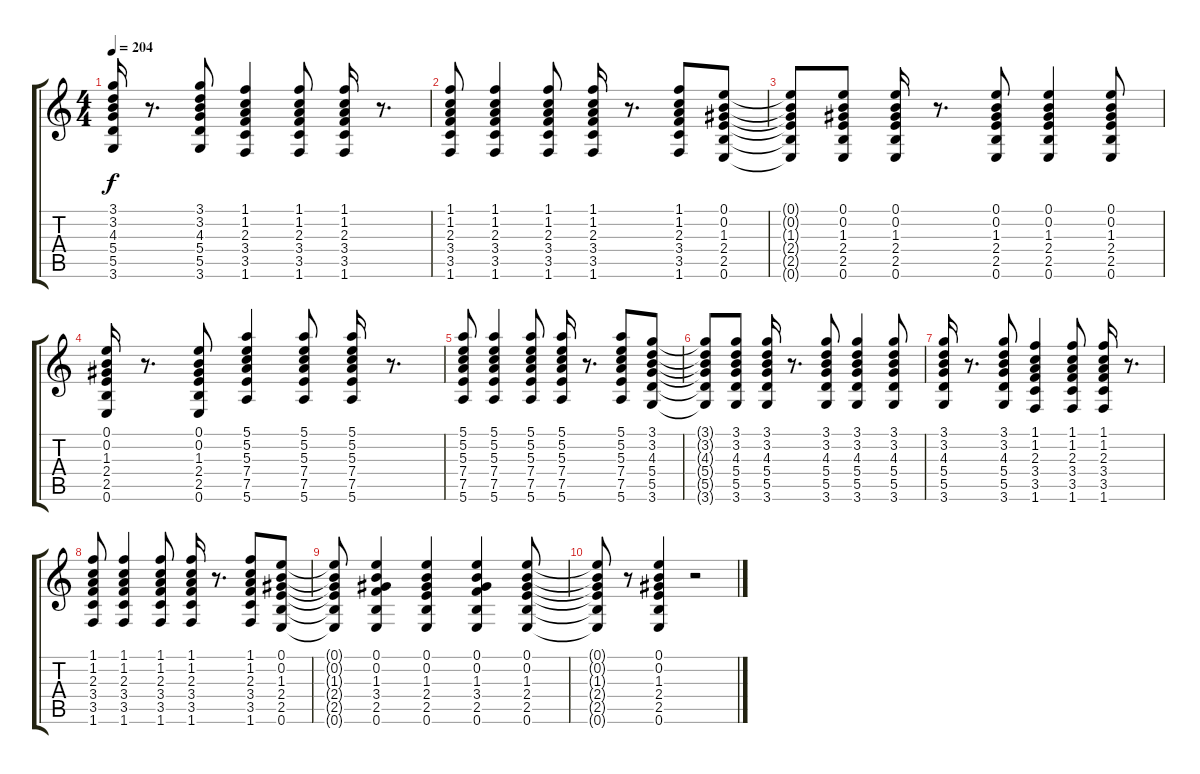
\track "" {instrument acousticguitarsteel}
\staff {score tabs}
\tuning (E4 B3 G3 D3 A2 E2) {hide}
\ts (4 4)
\tempo 204
\clef g2
\ks c
(3.1 3.2 4.3 5.4 5.5 3.6).16{dy f} r.8{d} (3.1 3.2 4.3 5.4 5.5 3.6).8 (1.1 1.2 2.3 3.4 3.5 1.6).4 (1.1 1.2 2.3 3.4 3.5 1.6).8 (1.1 1.2 2.3 3.4 3.5 1.6).16 r.8{d} |
(1.1 1.2 2.3 3.4 3.5 1.6).8 (1.1 1.2 2.3 3.4 3.5 1.6).4 (1.1 1.2 2.3 3.4 3.5 1.6).8 (1.1 1.2 2.3 3.4 3.5 1.6).16 r.8{d} (1.1 1.2 2.3 3.4 3.5 1.6).8 (0.1 0.2 1.3 2.4 2.5 0.6).8 |
(0.1{t} 0.2{t} 1.3{t} 2.4{t} 2.5{t} 0.6{t}).8 (0.1 0.2 1.3 2.4 2.5 0.6).8 (0.1 0.2 1.3 2.4 2.5 0.6).16 r.8{d} (0.1 0.2 1.3 2.4 2.5 0.6).8 (0.1 0.2 1.3 2.4 2.5 0.6).4 (0.1 0.2 1.3 2.4 2.5 0.6).8 |
(0.1 0.2 1.3 2.4 2.5 0.6).16 r.8{d} (0.1 0.2 1.3 2.4 2.5 0.6).8 (5.1 5.2 5.3 7.4 7.5 5.6).4 (5.1 5.2 5.3 7.4 7.5 5.6).8 (5.1 5.2 5.3 7.4 7.5 5.6).16 r.8{d} |
(5.1 5.2 5.3 7.4 7.5 5.6).8 (5.1 5.2 5.3 7.4 7.5 5.6).4 (5.1 5.2 5.3 7.4 7.5 5.6).8 (5.1 5.2 5.3 7.4 7.5 5.6).16 r.8{d} (5.1 5.2 5.3 7.4 7.5 5.6).8 (3.1 3.2 4.3 5.4 5.5 3.6).8 |
(3.1{t} 3.2{t} 4.3{t} 5.4{t} 5.5{t} 3.6{t}).8 (3.1 3.2 4.3 5.4 5.5 3.6).8 (3.1 3.2 4.3 5.4 5.5 3.6).16 r.8{d} (3.1 3.2 4.3 5.4 5.5 3.6).8 (3.1 3.2 4.3 5.4 5.5 3.6).4 (3.1 3.2 4.3 5.4 5.5 3.6).8 |
(3.1 3.2 4.3 5.4 5.5 3.6).16 r.8{d} (3.1 3.2 4.3 5.4 5.5 3.6).8 (1.1 1.2 2.3 3.4 3.5 1.6).4 (1.1 1.2 2.3 3.4 3.5 1.6).8 (1.1 1.2 2.3 3.4 3.5 1.6).16 r.8{d} |
(1.1 1.2 2.3 3.4 3.5 1.6).8 (1.1 1.2 2.3 3.4 3.5 1.6).4 (1.1 1.2 2.3 3.4 3.5 1.6).8 (1.1 1.2 2.3 3.4 3.5 1.6).16 r.8{d} (1.1 1.2 2.3 3.4 3.5 1.6).8 (0.1 0.2 1.3 2.4 2.5 0.6).8 |
(0.1{t} 0.2{t} 1.3{t} 2.4{t} 2.5{t} 0.6{t}).8 (0.1 0.2 1.3 3.4 2.5 0.6).4 (0.1 0.2 1.3 2.4 2.5 0.6).4 (0.1 0.2 1.3 3.4 2.5 0.6).4 (0.1 0.2 1.3 2.4 2.5 0.6).8 |
(0.1{t} 0.2{t} 1.3{t} 2.4{t} 2.5{t} 0.6{t}).8 r.8 (0.1 0.2 1.3 2.4 2.5 0.6).4 r.2
